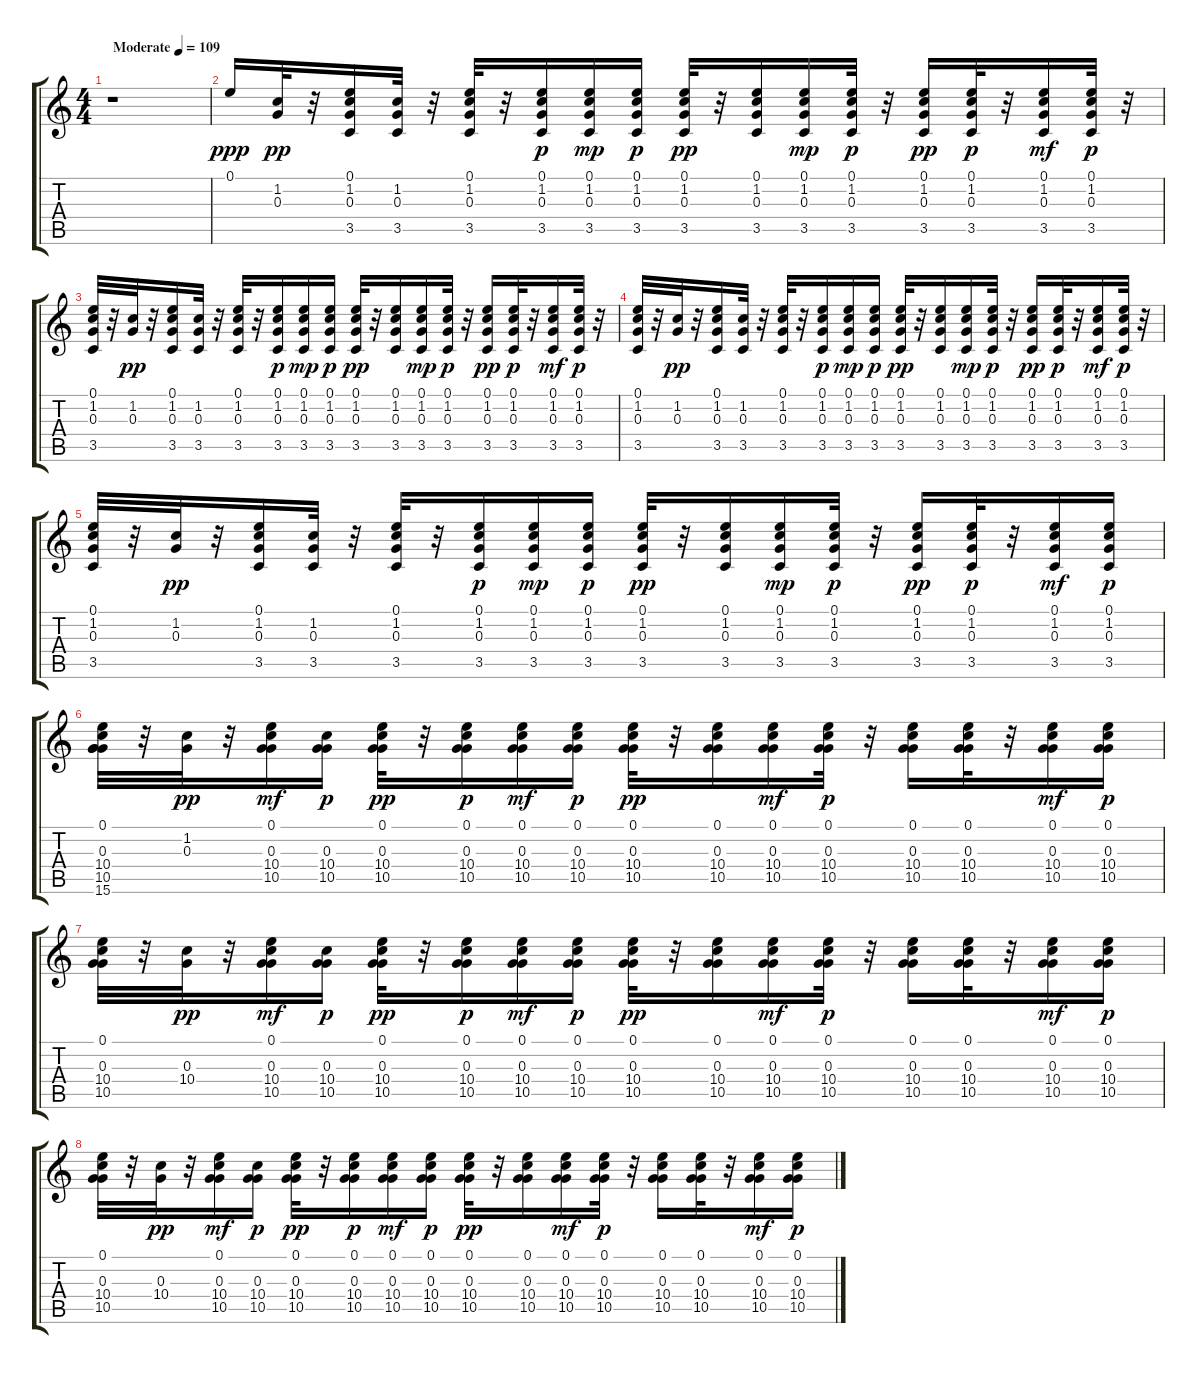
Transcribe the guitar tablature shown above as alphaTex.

\track "" {instrument electricguitarclean}
\staff {score tabs}
\tuning (E4 B3 G3 D3 A2 E2) {hide}
\ts (4 4)
\tempo (109 "Moderate")
\clef g2
\ks c
r.1{dy ppp instrument electricguitarclean} |
0.1.16 (1.2 0.3).32{dy pp} r.32 (0.1 1.2 0.3 3.5).16 (1.2 0.3 3.5).32 r.32 (0.1 1.2 0.3 3.5).32 r.32 (0.1 1.2 0.3 3.5).16{dy p} (0.1 1.2 0.3 3.5).16{dy mp} (0.1 1.2 0.3 3.5).16{dy p} (0.1 1.2 0.3 3.5).32{dy pp} r.32 (0.1 1.2 0.3 3.5).16 (0.1 1.2 0.3 3.5).16{dy mp} (0.1 1.2 0.3 3.5).32{dy p} r.32 (0.1 1.2 0.3 3.5).16{dy pp} (0.1 1.2 0.3 3.5).32{dy p} r.32 (0.1 1.2 0.3 3.5).16{dy mf} (0.1 1.2 0.3 3.5).32{dy p} r.32 |
(0.1 1.2 0.3 3.5).32 r.32 (1.2 0.3).32{dy pp} r.32 (0.1 1.2 0.3 3.5).16 (1.2 0.3 3.5).32 r.32 (0.1 1.2 0.3 3.5).32 r.32 (0.1 1.2 0.3 3.5).16{dy p} (0.1 1.2 0.3 3.5).16{dy mp} (0.1 1.2 0.3 3.5).16{dy p} (0.1 1.2 0.3 3.5).32{dy pp} r.32 (0.1 1.2 0.3 3.5).16 (0.1 1.2 0.3 3.5).16{dy mp} (0.1 1.2 0.3 3.5).32{dy p} r.32 (0.1 1.2 0.3 3.5).16{dy pp} (0.1 1.2 0.3 3.5).32{dy p} r.32 (0.1 1.2 0.3 3.5).16{dy mf} (0.1 1.2 0.3 3.5).32{dy p} r.32 |
(0.1 1.2 0.3 3.5).32 r.32 (1.2 0.3).32{dy pp} r.32 (0.1 1.2 0.3 3.5).16 (1.2 0.3 3.5).32 r.32 (0.1 1.2 0.3 3.5).32 r.32 (0.1 1.2 0.3 3.5).16{dy p} (0.1 1.2 0.3 3.5).16{dy mp} (0.1 1.2 0.3 3.5).16{dy p} (0.1 1.2 0.3 3.5).32{dy pp} r.32 (0.1 1.2 0.3 3.5).16 (0.1 1.2 0.3 3.5).16{dy mp} (0.1 1.2 0.3 3.5).32{dy p} r.32 (0.1 1.2 0.3 3.5).16{dy pp} (0.1 1.2 0.3 3.5).32{dy p} r.32 (0.1 1.2 0.3 3.5).16{dy mf} (0.1 1.2 0.3 3.5).32{dy p} r.32 |
(0.1 1.2 0.3 3.5).32 r.32 (1.2 0.3).32{dy pp} r.32 (0.1 1.2 0.3 3.5).16 (1.2 0.3 3.5).32 r.32 (0.1 1.2 0.3 3.5).32 r.32 (0.1 1.2 0.3 3.5).16{dy p} (0.1 1.2 0.3 3.5).16{dy mp} (0.1 1.2 0.3 3.5).16{dy p} (0.1 1.2 0.3 3.5).32{dy pp} r.32 (0.1 1.2 0.3 3.5).16 (0.1 1.2 0.3 3.5).16{dy mp} (0.1 1.2 0.3 3.5).32{dy p} r.32 (0.1 1.2 0.3 3.5).16{dy pp} (0.1 1.2 0.3 3.5).32{dy p} r.32 (0.1 1.2 0.3 3.5).16{dy mf} (0.1 1.2 0.3 3.5).16{dy p} |
(0.1 0.3 10.4 10.5 15.6).32 r.32 (1.2 0.3).32{dy pp} r.32 (0.1 0.3 10.4 10.5).16{dy mf} (0.3 10.4 10.5).16{dy p} (0.1 0.3 10.4 10.5).32{dy pp} r.32 (0.1 0.3 10.4 10.5).16{dy p} (0.1 0.3 10.4 10.5).16{dy mf} (0.1 0.3 10.4 10.5).16{dy p} (0.1 0.3 10.4 10.5).32{dy pp} r.32 (0.1 0.3 10.4 10.5).16 (0.1 0.3 10.4 10.5).16{dy mf} (0.1 0.3 10.4 10.5).32{dy p} r.32 (0.1 0.3 10.4 10.5).16 (0.1 0.3 10.4 10.5).32 r.32 (0.1 0.3 10.4 10.5).16{dy mf} (0.1 0.3 10.4 10.5).16{dy p} |
(0.1 0.3 10.4 10.5).32 r.32 (0.3 10.4).32{dy pp} r.32 (0.1 0.3 10.4 10.5).16{dy mf} (0.3 10.4 10.5).16{dy p} (0.1 0.3 10.4 10.5).32{dy pp} r.32 (0.1 0.3 10.4 10.5).16{dy p} (0.1 0.3 10.4 10.5).16{dy mf} (0.1 0.3 10.4 10.5).16{dy p} (0.1 0.3 10.4 10.5).32{dy pp} r.32 (0.1 0.3 10.4 10.5).16 (0.1 0.3 10.4 10.5).16{dy mf} (0.1 0.3 10.4 10.5).32{dy p} r.32 (0.1 0.3 10.4 10.5).16 (0.1 0.3 10.4 10.5).32 r.32 (0.1 0.3 10.4 10.5).16{dy mf} (0.1 0.3 10.4 10.5).16{dy p} |
(0.1 0.3 10.4 10.5).32 r.32 (0.3 10.4).32{dy pp} r.32 (0.1 0.3 10.4 10.5).16{dy mf} (0.3 10.4 10.5).16{dy p} (0.1 0.3 10.4 10.5).32{dy pp} r.32 (0.1 0.3 10.4 10.5).16{dy p} (0.1 0.3 10.4 10.5).16{dy mf} (0.1 0.3 10.4 10.5).16{dy p} (0.1 0.3 10.4 10.5).32{dy pp} r.32 (0.1 0.3 10.4 10.5).16 (0.1 0.3 10.4 10.5).16{dy mf} (0.1 0.3 10.4 10.5).32{dy p} r.32 (0.1 0.3 10.4 10.5).16 (0.1 0.3 10.4 10.5).32 r.32 (0.1 0.3 10.4 10.5).16{dy mf} (0.1 0.3 10.4 10.5).16{dy p}
